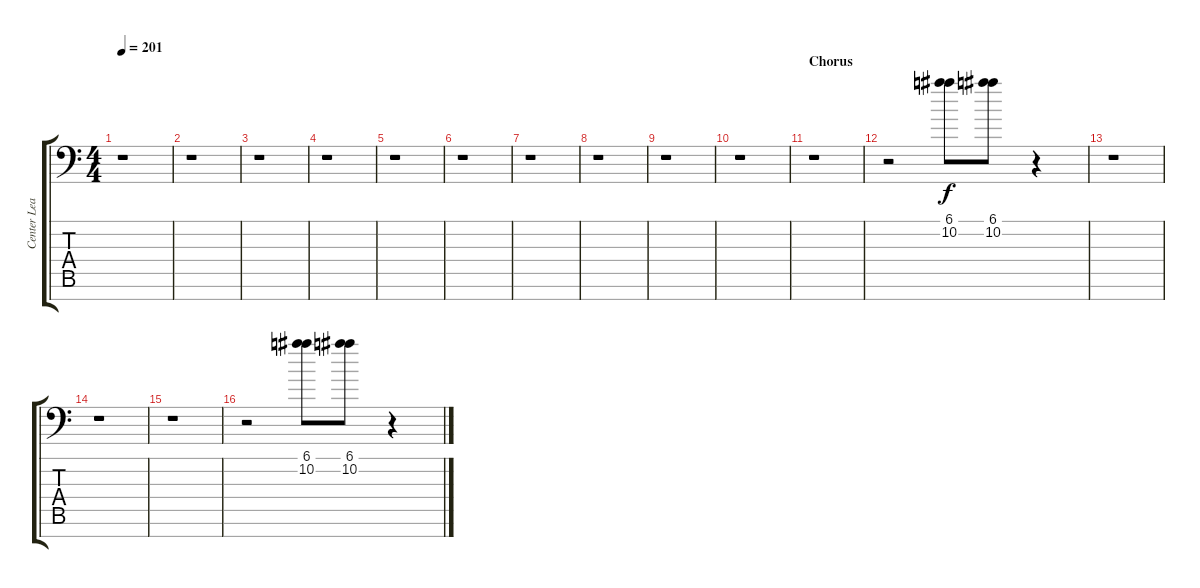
\track ("Center Lead 2" "Center Lea") {instrument overdrivenguitar}
\staff {score tabs}
\tuning (E4 B3 G3 D3 A2 E2 A1) {hide}
\ts (4 4)
\tempo 201
\clef f4
\ks aminor
r.1{dy f} |
r.1 |
r.1 |
r.1 |
r.1 |
r.1 |
r.1 |
r.1 |
r.1 |
r.1 |
\section ("" "Chorus")
r.1 |
r.2 (6.1 10.2).8 (6.1 10.2).8 r.4 |
r.1 |
r.1 |
r.1 |
r.2 (6.1 10.2).8 (6.1 10.2).8 r.4
